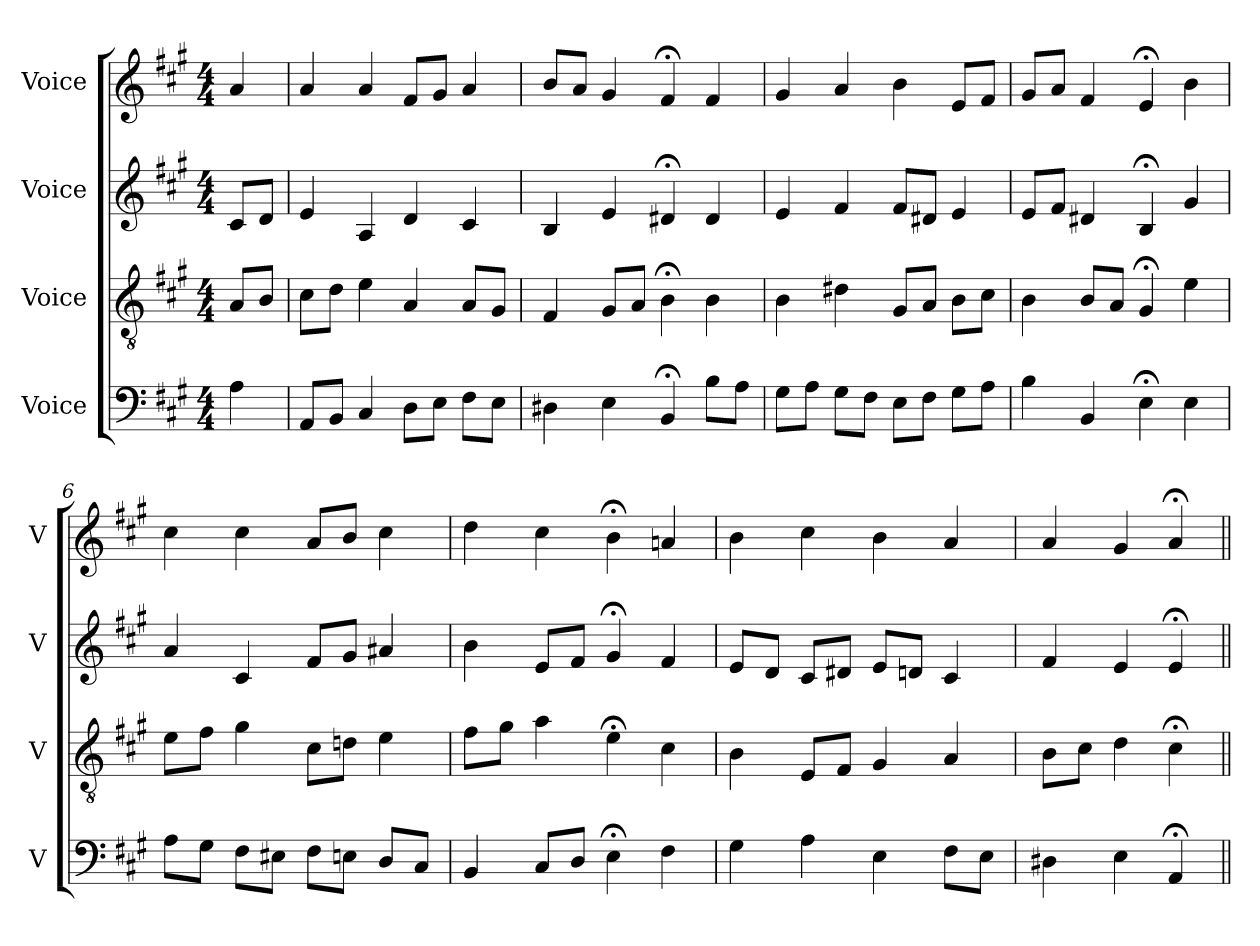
**kern	**kern	**kern	**kern
*part4	*part3	*part2	*part1
*staff4	*staff3	*staff2	*staff1
*I"Voice	*I"Voice	*I"Voice	*I"Voice
*I'V	*I'V	*I'V	*I'V
*clefF4	*clefGv2	*clefG2	*clefG2
*k[f#c#g#]	*k[f#c#g#]	*k[f#c#g#]	*k[f#c#g#]
*M4/4	*M4/4	*M4/4	*M4/4
=	=	=	=
4A	8AL	8c#L	4a
.	8BJ	8dJ	.
=2	=2	=2	=2
8AAL	8c#L	4e	4a
8BBJ	8dJ	.	.
4C#	4e	4A	4a
8DL	4A	4d	8f#L
8EJ	.	.	8g#J
8F#L	8AL	4c#	4a
8EJ	8G#J	.	.
=3	=3	=3	=3
4D#X	4F#	4B	8bL
.	.	.	8aJ
4E	8G#L	4e	4g#
.	8AJ	.	.
4BB;<	4B;<	4d#X;<	4f#;<
8BL	4B	4d#	4f#
8AJ	.	.	.
=4	=4	=4	=4
8G#L	4B	4e	4g#
8AJ	.	.	.
8G#L	4d#X	4f#	4a
8F#J	.	.	.
8EL	8G#L	8f#L	4b
8F#J	8AJ	8d#XJ	.
8G#L	8BL	4e	8eL
8AJ	8c#J	.	8f#J
=5	=5	=5	=5
4B	4B	8eL	8g#L
.	.	8f#J	8aJ
4BB	8BL	4d#X	4f#
.	8AJ	.	.
4E;<	4G#;<	4B;<	4e;<
4E	4e	4g#	4b
=6	=6	=6	=6
8AL	8eL	4a	4cc#
8G#J	8f#J	.	.
8F#L	4g#	4c#	4cc#
8E#XJ	.	.	.
8F#L	8c#L	8f#L	8aL
8EnJ	8dnJ	8g#J	8bJ
8DL	4e	4a#X	4cc#
8C#J	.	.	.
=7	=7	=7	=7
4BB	8f#L	4b	4dd
.	8g#J	.	.
8C#L	4a	8eL	4cc#
8DJ	.	8f#J	.
4E;<	4e;<	4g#;<	4b;<
4F#	4c#	4f#	4an
=8	=8	=8	=8
4G#	4B	8eL	4b
.	.	8dJ	.
4A	8EL	8c#L	4cc#
.	8F#J	8d#XJ	.
4E	4G#	8eL	4b
.	.	8dnJ	.
8F#L	4A	4c#	4a
8EJ	.	.	.
=9	=9	=9	=9
4D#X	8BL	4f#	4a
.	8c#J	.	.
4E	4d	4e	4g#
4AA;<	4c#;<	4e;<	4a;<
=||	=||	=||	=||
*-	*-	*-	*-
